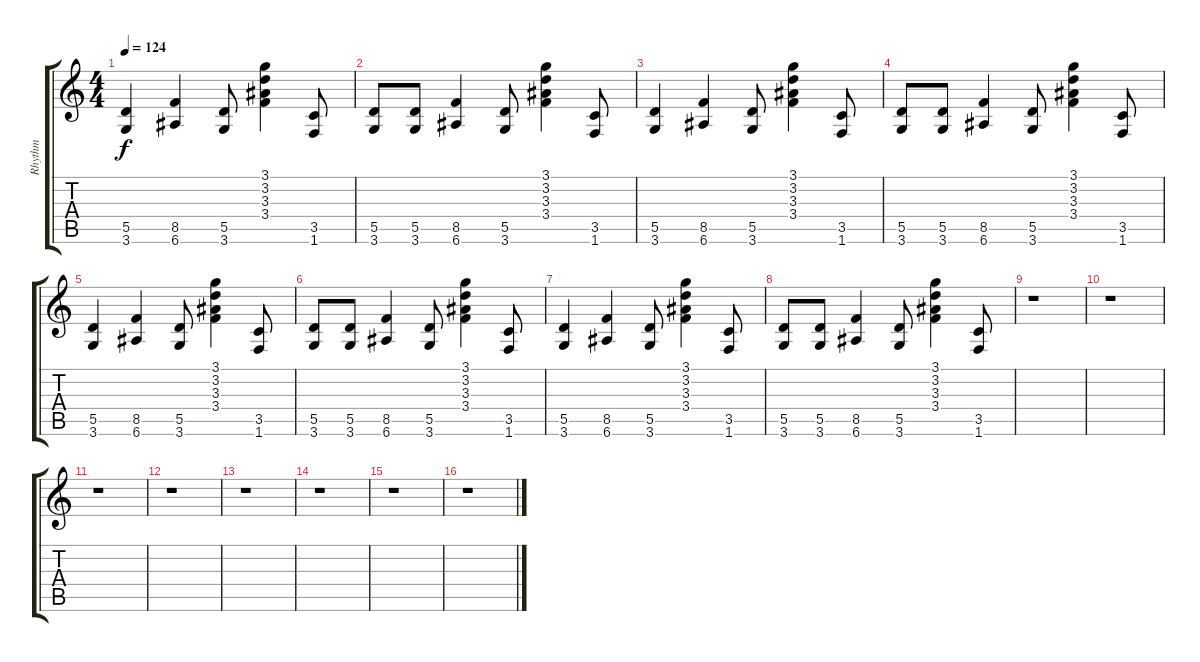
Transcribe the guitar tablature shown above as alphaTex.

\track ("Rhythm" "Rhythm") {instrument overdrivenguitar}
\staff {score tabs}
\tuning (E4 B3 G3 D3 A2 E2) {hide}
\ts (4 4)
\tempo 124
\clef g2
\ks c
(5.5 3.6).4{dy f} (8.5 6.6).4 (5.5 3.6).8 (3.1 3.2 3.3 3.4).4 (3.5 1.6).8 |
(5.5 3.6).8 (5.5 3.6).8 (8.5 6.6).4 (5.5 3.6).8 (3.1 3.2 3.3 3.4).4 (3.5 1.6).8 |
(5.5 3.6).4 (8.5 6.6).4 (5.5 3.6).8 (3.1 3.2 3.3 3.4).4 (3.5 1.6).8 |
(5.5 3.6).8 (5.5 3.6).8 (8.5 6.6).4 (5.5 3.6).8 (3.1 3.2 3.3 3.4).4 (3.5 1.6).8 |
(5.5 3.6).4 (8.5 6.6).4 (5.5 3.6).8 (3.1 3.2 3.3 3.4).4 (3.5 1.6).8 |
(5.5 3.6).8 (5.5 3.6).8 (8.5 6.6).4 (5.5 3.6).8 (3.1 3.2 3.3 3.4).4 (3.5 1.6).8 |
(5.5 3.6).4 (8.5 6.6).4 (5.5 3.6).8 (3.1 3.2 3.3 3.4).4 (3.5 1.6).8 |
(5.5 3.6).8 (5.5 3.6).8 (8.5 6.6).4 (5.5 3.6).8 (3.1 3.2 3.3 3.4).4 (3.5 1.6).8 |
r.1 |
r.1 |
r.1 |
r.1 |
r.1 |
r.1 |
r.1 |
r.1
